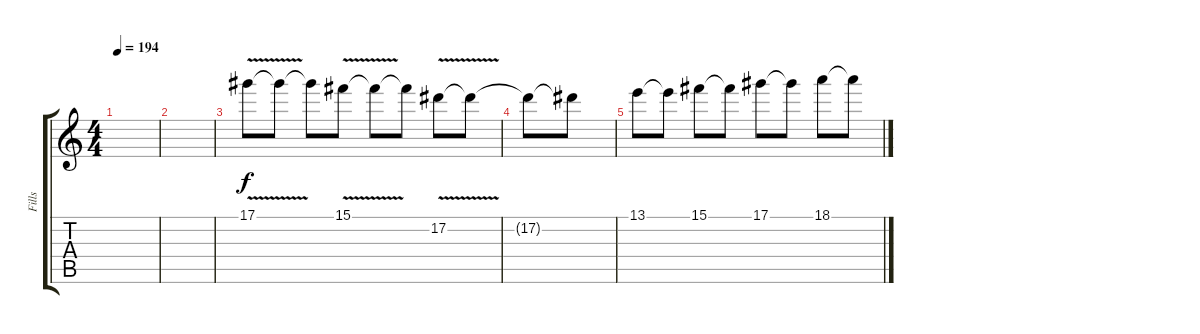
\track ("Fills" "Fills") {instrument acousticguitarsteel}
\staff {score tabs}
\tuning (Eb4 Bb3 Gb3 Db3 Ab2 Db2) {hide}
\ts (4 4)
\tempo 194
\clef g2
\ks c
|
|
17.1{v}.8 17.1{t}.8 17.1{t}.8 15.1{v}.8 15.1{t}.8 15.1{t}.8 17.2{v}.8 17.2{t}.8 |
17.2{t}.8 17.2{t}.8 |
13.1.8 13.1{t}.8 15.1.8 15.1{t}.8 17.1.8 17.1{t}.8 18.1.8 18.1{t}.8
